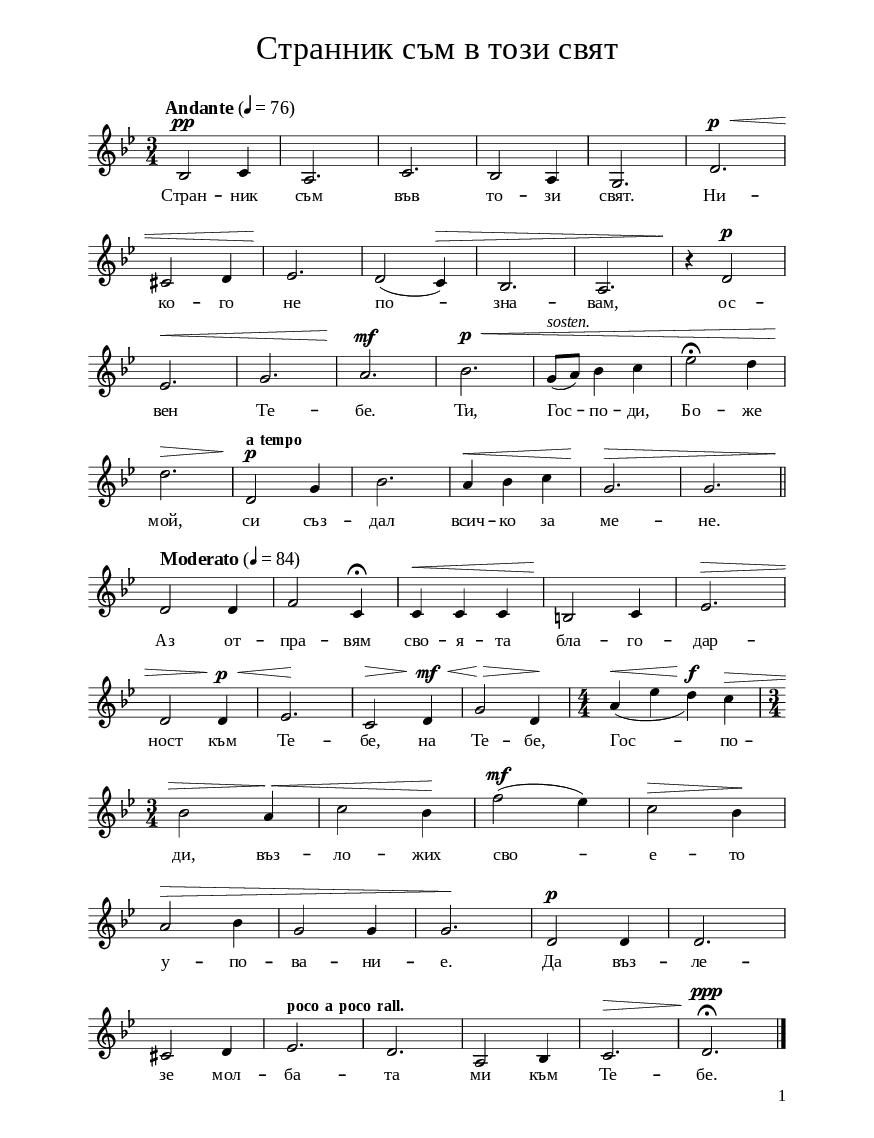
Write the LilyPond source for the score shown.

\version "2.24.2"

% include paper part and global functions
\include "include/globals.ily"

\bookpart {
  \label #'ref217
  \tocItem \markup "Странник съм в този свят "
  \paper {
    print-all-headers = ##t
    print-page-number = ##t
    print-first-page-number = ##t

    % put page numbers on the bottom
    oddHeaderMarkup = \markup ""
    evenHeaderMarkup = \markup ""
    oddFooterMarkup = \markup
    \fill-line {
      ""
      \if \should-print-page-number \fromproperty #'page:page-number-string
    }
    evenFooterMarkup = \markup
    \fill-line {
      \if \should-print-page-number \fromproperty #'page:page-number-string
      ""
    }

    left-margin = 1.5\cm
    right-margin = 1.5\cm
    top-margin = 1.6\cm
    bottom-margin = 1.2\cm
    ragged-bottom = ##t % do not spread the staves to fill the whole vertical space

    % change distance between staves
    system-system-spacing =
    #'((basic-distance . 11.5)
       (minimum-distance . 6)
       (padding . 1)
       (stretchability . 12))
  }
  \score {
    \include "include/score-layout.ily"
    \new Voice \absolute {
      \clef treble
      \key g \minor
      \time 3/4
      \tempoFunc "Andante" 4 "76"
      \autoBeamOff
      bes2 ^\pp c'4 | % 2
      a2. | % 3
      c'2. | % 4
      bes2 a4 | % 5
      g2. | % 6
      d'2. ^\p ^\< \break | % 7
      cis'2 d'4 | % 8
      es'2. _\! | % 9
      d'2 ( c'4 ) ^\> |
      bes2. | % 11
      a2. | % 12
      r4 ^\! d'2 ^\p \break | % 13
      es'2. ^\< | % 14
      g'2. | % 15
      a'2. ^\! ^\mf | % 16
      bes'2. ^\p ^\< | % 17
      g'8^\markup{ \italic {sosten.} } ( [ a'8 ) ]
      bes'4 c''4 | % 18
      es''2 ^\fermata d''4 \break | % 19
      d''2. ^\! ^\> |
      d'2 ^\! ^\p ^\markup{ \bold {a tempo} } g'4 | % 21
      bes'2. | % 22
      a'4 ^\< bes'4 c''4 | % 23
      g'2. ^\! ^\> | % 24
      g'2. \bar "||"
      \break | % 25
      \tempoFunc "Moderato" 4 "84" | % 25
      d'2 ^\! d'4 | % 26
      f'2 c'4 ^\fermata | % 27
      c'4 ^\< c'4 c'4 | % 28
      b2 ^\! c'4 | % 29
      es'2. ^\> \break |
      d'2 \override Hairpin.to-barline = ##f d'4 _\! ^\p ^\< | % 31
      es'2. ^\! | % 32
      c'2  ^\> d'4 ^\! ^\mf ^\< | % 33
      g'2 ^\> d'4 ^\! | % 34
      \numericTimeSignature\time 4/4  | % 34
      \slurDown a'4 ( ^\! ^\< es''4 d''4 ) ^\! ^\f
      c''4 ^\> \break | % 35
      \time 3/4  | % 35
      bes'2 a'4 _\! ^\< | % 36
      c''2 bes'4  ^\! | % 37
      \slurUp f''2 ( ^\mf es''4 ) | % 38
      c''2 ^\> bes'4 ^\! \break | % 39
      a'2 ^\> bes'4 |
      g'2 g'4 | % 41
      g'2.  ^\! | % 42
      d'2 ^\p d'4 | % 43
      d'2. \break | % 44
      cis'2 d'4 | % 45
      es'2. ^\markup{ \bold {poco a poco rall.} } | % 46
      d'2. | % 47
      a2 bes4 | % 48
      \override Hairpin.Y-extent = #'(0 . 3)
      c'2. ^\>  % 49
      d'2. ^\fermata ^\ppp |
      \bar "|."
    }

    \addlyrics {
      Стран -- ник съм във то -- зи
      свят. Ни -- ко -- го не по --
      зна -- вам, ос -- вен Те -- бе. Ти,
      Гос -- по -- ди, Бо -- же мой,
      си съз -- дал всич -- ко за ме --
      не. Аз от -- пра -- вям сво -- я --
      та бла -- го -- дар -- ност към Те
      -- бе, на Те -- бе, Гос  --  по
      -- ди, въз -- ло -- жих сво -- е --
      то у -- по -- ва -- ни -- е. Да въз
      -- ле -- зе мол -- ба -- та ми към
      Те -- бе.}

      \header {
        title = \titleFunc "Странник съм в този свят" "Strannik săm v tozi svjat"
      }

      \midi{}

    } % score


  } % bookpart
